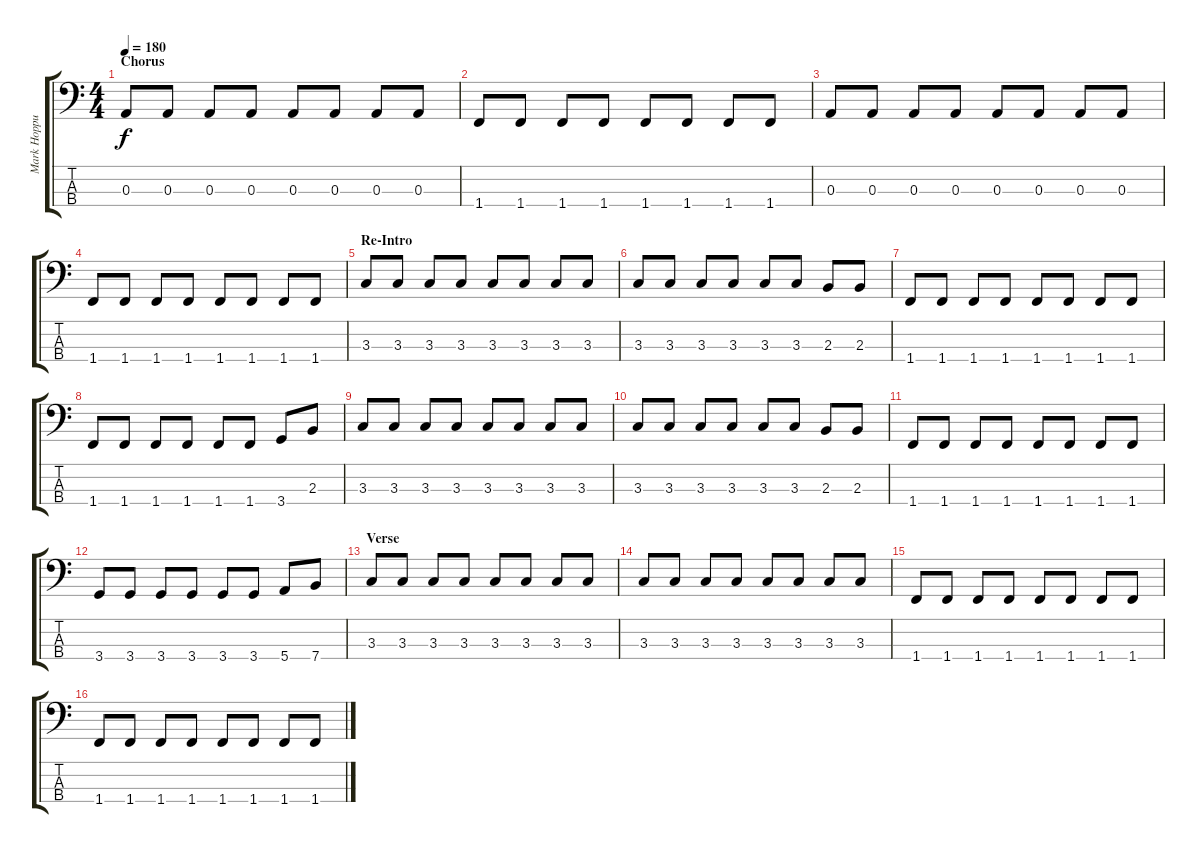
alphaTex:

\track ("Mark Hoppus" "Mark Hoppu") {instrument electricbasspick}
\staff {score tabs}
\tuning (G2 D2 A1 E1) {hide}
\ts (4 4)
\section ("" "Chorus")
\tempo 180
\clef f4
\ks c
0.3.8{dy f} 0.3.8 0.3.8 0.3.8 0.3.8 0.3.8 0.3.8 0.3.8 |
1.4.8 1.4.8 1.4.8 1.4.8 1.4.8 1.4.8 1.4.8 1.4.8 |
0.3.8 0.3.8 0.3.8 0.3.8 0.3.8 0.3.8 0.3.8 0.3.8 |
1.4.8 1.4.8 1.4.8 1.4.8 1.4.8 1.4.8 1.4.8 1.4.8 |
\section ("" "Re-Intro")
3.3.8 3.3.8 3.3.8 3.3.8 3.3.8 3.3.8 3.3.8 3.3.8 |
3.3.8 3.3.8 3.3.8 3.3.8 3.3.8 3.3.8 2.3.8 2.3.8 |
1.4.8 1.4.8 1.4.8 1.4.8 1.4.8 1.4.8 1.4.8 1.4.8 |
1.4.8 1.4.8 1.4.8 1.4.8 1.4.8 1.4.8 3.4.8 2.3.8 |
3.3.8 3.3.8 3.3.8 3.3.8 3.3.8 3.3.8 3.3.8 3.3.8 |
3.3.8 3.3.8 3.3.8 3.3.8 3.3.8 3.3.8 2.3.8 2.3.8 |
1.4.8 1.4.8 1.4.8 1.4.8 1.4.8 1.4.8 1.4.8 1.4.8 |
3.4.8 3.4.8 3.4.8 3.4.8 3.4.8 3.4.8 5.4.8 7.4.8 |
\section ("" "Verse")
3.3.8 3.3.8 3.3.8 3.3.8 3.3.8 3.3.8 3.3.8 3.3.8 |
3.3.8 3.3.8 3.3.8 3.3.8 3.3.8 3.3.8 3.3.8 3.3.8 |
1.4.8 1.4.8 1.4.8 1.4.8 1.4.8 1.4.8 1.4.8 1.4.8 |
1.4.8 1.4.8 1.4.8 1.4.8 1.4.8 1.4.8 1.4.8 1.4.8
